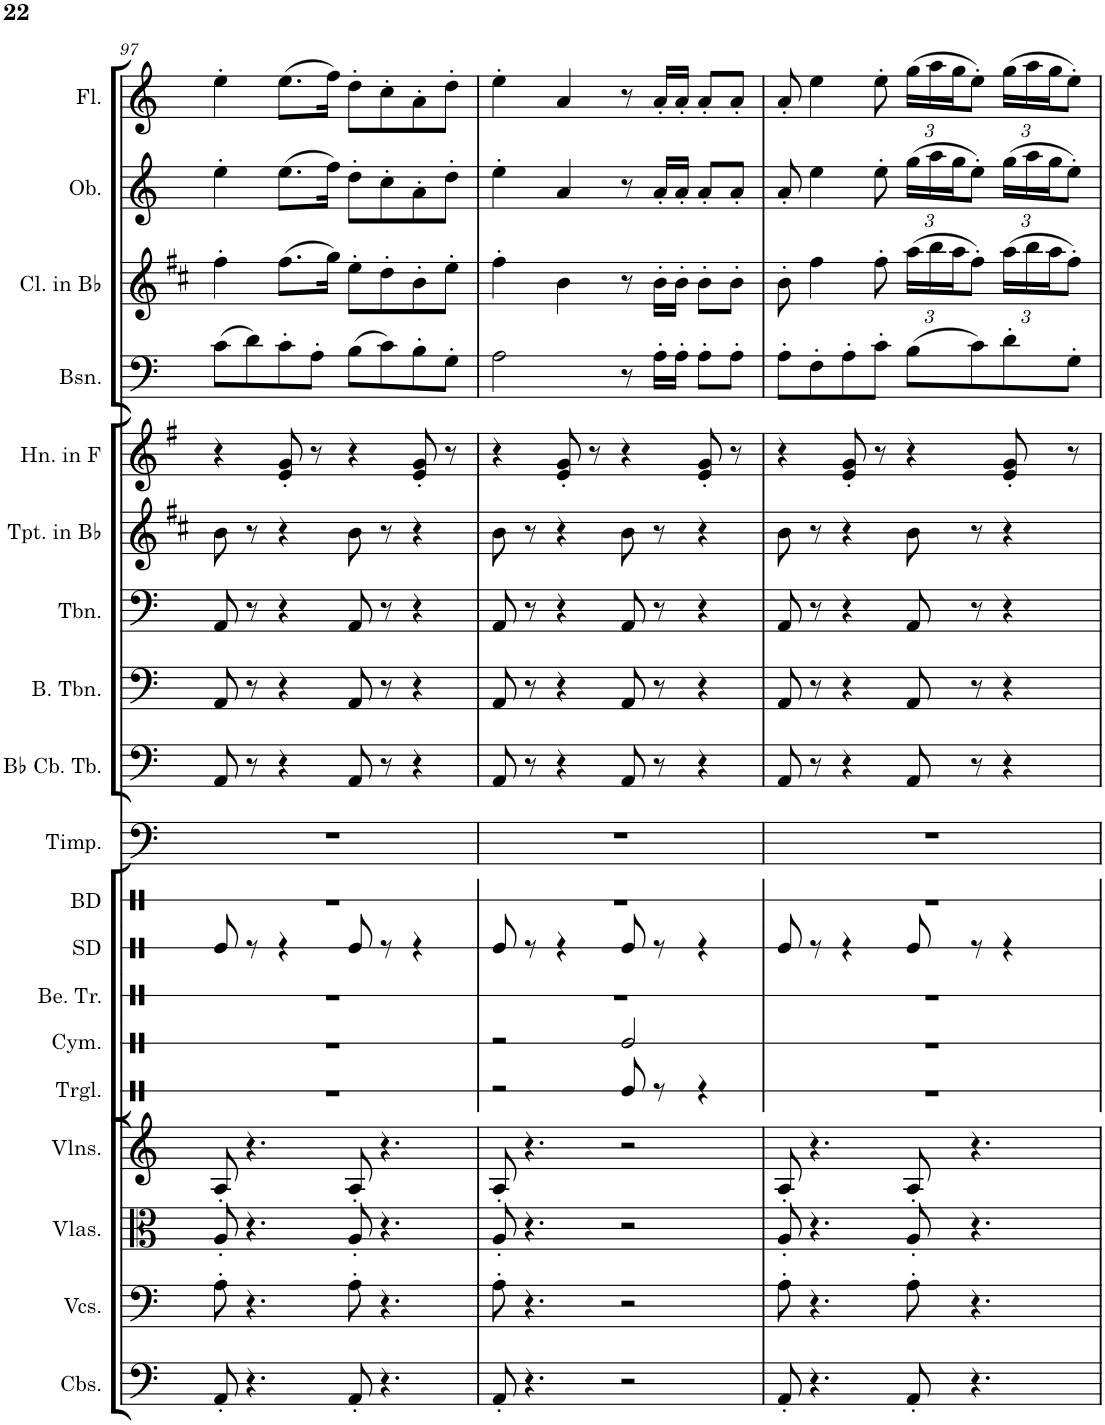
**kern	**kern	**kern	**kern	**kern	**kern	**kern	**kern	**kern	**kern	**kern	**kern	**kern	**kern	**kern
*part15	*part14	*part13	*part12	*part11	*part10	*part9	*part8	*part7	*part6	*part5	*part4	*part3	*part2	*part1
*staff15	*staff14	*staff13	*staff12	*staff11	*staff10	*staff9	*staff8	*staff7	*staff6	*staff5	*staff4	*staff3	*staff2	*staff1
*I"Contrabasses	*I"Violoncellos	*I"Violas	*I"Violins	*I"Bass Drum	*I"Timpani	*I"Bb Contrabass Tuba	*I"Bass Trombone	*I"Trombone	*I"Trumpet in Bb	*I"Horn in F	*I"Bassoon	*I"Clarinet in Bb	*I"Oboe	*I"Flute
*I'Cbs.	*I'Vcs.	*I'Vlas.	*I'Vlns.	*I'BD	*I'Timp.	*I'Bb Cb. Tb.	*I'B. Tbn.	*I'Tbn.	*I'Tpt. in Bb	*I'Hn. in F	*I'Bsn.	*I'Cl. in Bb	*I'Ob.	*I'Fl.
!!LO:PB:g=z
*clefF4	*clefF4	*clefC3	*clefG2	*clefX	*clefF4	*clefF4	*clefF4	*clefF4	*clefG2	*clefG2	*clefF4	*clefG2	*clefG2	*clefG2
*Trd7c12	*	*	*	*	*	*	*	*	*Trd1c2	*Trd4c7	*	*Trd1c2	*	*
*k[]	*k[]	*k[]	*k[]	*k[]	*k[]	*k[]	*k[]	*k[]	*k[f#c#]	*k[f#]	*k[]	*k[f#c#]	*k[]	*k[]
*M4/4	*M4/4	*M4/4	*M4/4	*M4/4	*M4/4	*M4/4	*M4/4	*M4/4	*M4/4	*M4/4	*M4/4	*M4/4	*M4/4	*M4/4
=97	=97	=97	=97	=97	=97	=97	=97	=97	=97	=97	=97	=97	=97	=97
8AA'/	8A'\	8A'/	8A'/	1r	1r	8AA/	8AA/	8AA/	8b\	4r	(8c\L	4ff#'\	4ee'\	4ee'\
4.r	4.r	4.r	4.r	.	.	8r	8r	8r	8r	.	8d\)	.	.	.
.	.	.	.	.	.	4r	4r	4r	4r	8e/' 8g/'	8c'\	(8.ff#\L	(8.ee\L	(8.ee\L
.	.	.	.	.	.	.	.	.	.	8r	8A'\J	.	.	.
.	.	.	.	.	.	.	.	.	.	.	.	16gg\Jk)	16ff\Jk)	16ff\Jk)
8AA'/	8A'\	8A'/	8A'/	.	.	8AA/	8AA/	8AA/	8b\	4r	(8B\L	8ee'\L	8dd'\L	8dd'\L
4.r	4.r	4.r	4.r	.	.	8r	8r	8r	8r	.	8c\)	8dd'\	8cc'\	8cc'\
.	.	.	.	.	.	4r	4r	4r	4r	8e/' 8g/'	8B'\	8b'\	8a'\	8a'\
.	.	.	.	.	.	.	.	.	.	8r	8G'\J	8ee'\J	8dd'\J	8dd'\J
=98	=98	=98	=98	=98	=98	=98	=98	=98	=98	=98	=98	=98	=98	=98
8AA'/	8A'\	8A'/	8A'/	1r	1r	8AA/	8AA/	8AA/	8b\	4r	2A\	4ff#'\	4ee'\	4ee'\
4.r	4.r	4.r	4.r	.	.	8r	8r	8r	8r	.	.	.	.	.
.	.	.	.	.	.	4r	4r	4r	4r	8e/' 8g/'	.	4b\	4a/	4a/
.	.	.	.	.	.	.	.	.	.	8r	.	.	.	.
2r	2r	2r	2r	.	.	8AA/	8AA/	8AA/	8b\	4r	8r	8r	8r	8r
.	.	.	.	.	.	8r	8r	8r	8r	.	16A'\LL	16b'\LL	16a'/LL	16a'/LL
.	.	.	.	.	.	.	.	.	.	.	16A'\JJ	16b'\JJ	16a'/JJ	16a'/JJ
.	.	.	.	.	.	4r	4r	4r	4r	8e/' 8g/'	8A'\L	8b'\L	8a'/L	8a'/L
.	.	.	.	.	.	.	.	.	.	8r	8A'\J	8b'\J	8a'/J	8a'/J
=99	=99	=99	=99	=99	=99	=99	=99	=99	=99	=99	=99	=99	=99	=99
8AA'/	8A'\	8A'/	8A'/	1r	1r	8AA/	8AA/	8AA/	8b\	4r	8A'\L	8b'\	8a'/	8a'/
4.r	4.r	4.r	4.r	.	.	8r	8r	8r	8r	.	8F'\	4ff#\	4ee\	4ee\
.	.	.	.	.	.	4r	4r	4r	4r	8e/' 8g/'	8A'\	.	.	.
.	.	.	.	.	.	.	.	.	.	8r	8c'\J	8ff#'\	8ee'\	8ee'\
*	*	*	*	*	*	*	*	*	*	*	*	*Xbrackettup	*Xbrackettup	*Xbrackettup
8AA'/	8A'\	8A'/	8A'/	.	.	8AA/	8AA/	8AA/	8b\	4r	(8B\L	(24aa\LL	(24gg\LL	(24gg\LL
.	.	.	.	.	.	.	.	.	.	.	.	24bb\	24aa\	24aa\
.	.	.	.	.	.	.	.	.	.	.	.	24aa\J	24gg\J	24gg\J
4.r	4.r	4.r	4.r	.	.	8r	8r	8r	8r	.	8c\)	8ff#'\J)	8ee'\J)	8ee'\J)
.	.	.	.	.	.	4r	4r	4r	4r	8e/' 8g/'	8d'\	(24aa\LL	(24gg\LL	(24gg\LL
.	.	.	.	.	.	.	.	.	.	.	.	24bb\	24aa\	24aa\
.	.	.	.	.	.	.	.	.	.	.	.	24aa\J	24gg\J	24gg\J
.	.	.	.	.	.	.	.	.	.	8r	8G'\J	8ff#'\J)	8ee'\J)	8ee'\J)
=	=	=	=	=	=	=	=	=	=	=	=	=	=	=
*-	*-	*-	*-	*-	*-	*-	*-	*-	*-	*-	*-	*-	*-	*-
